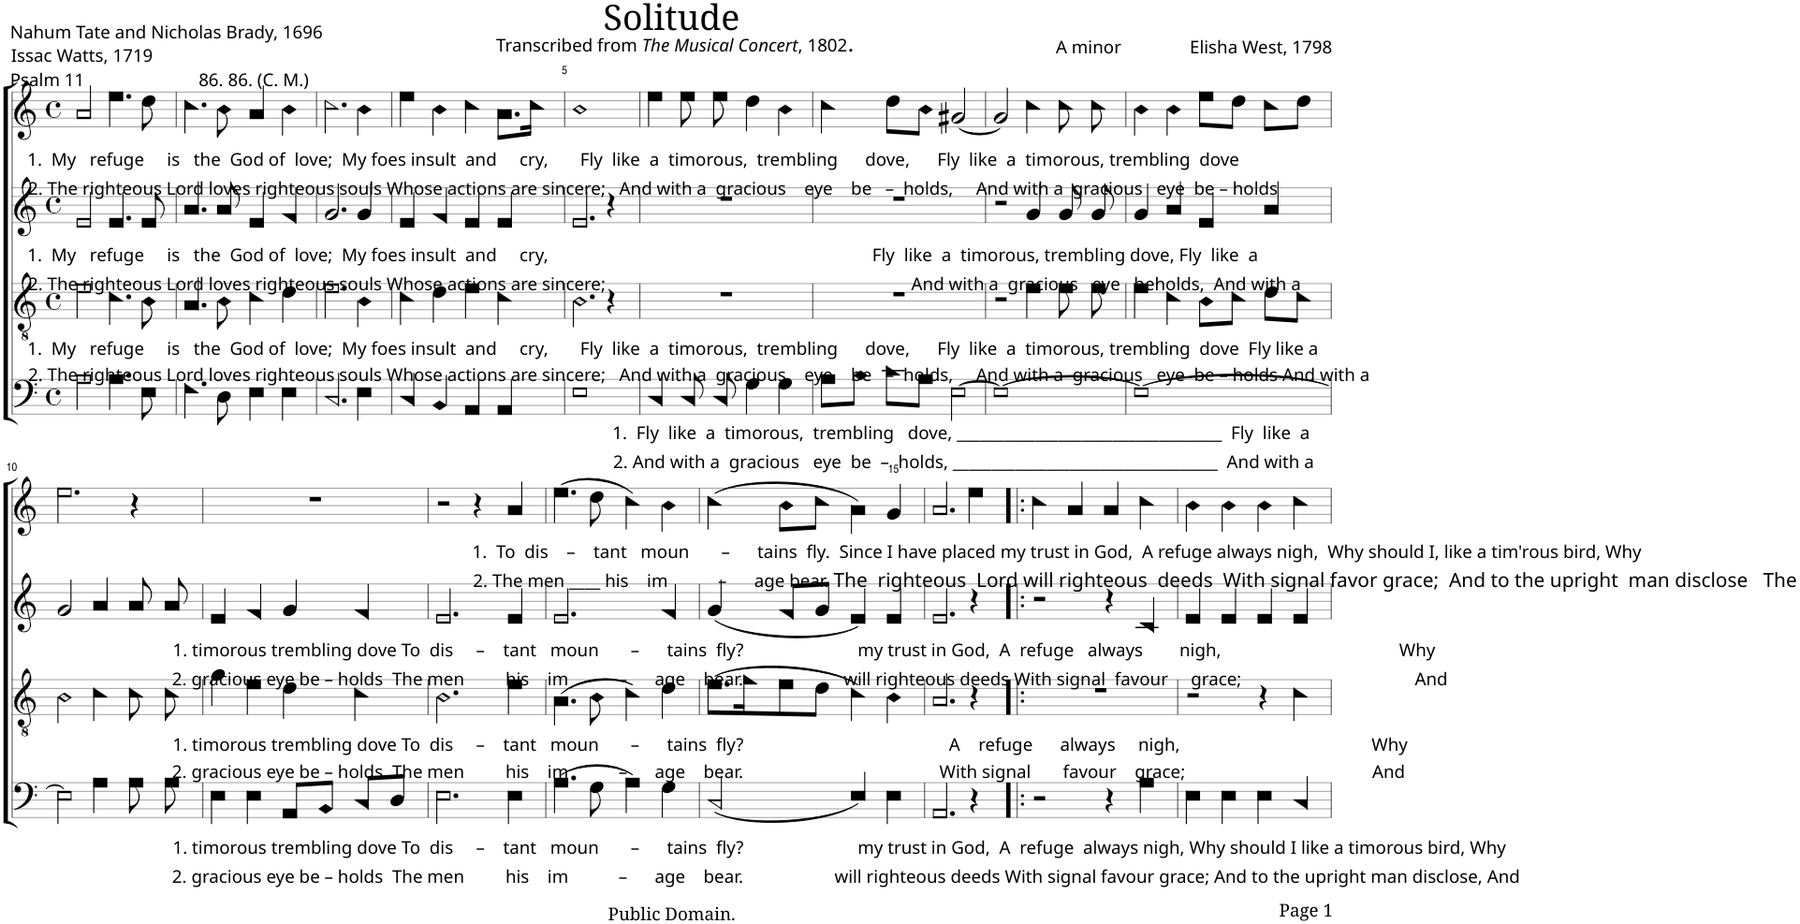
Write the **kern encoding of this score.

**kern	**kern	**kern	**kern
*part4	*part3	*part2	*part1
*staff4	*staff3	*staff2	*staff1
*I"Bass	*I"Tenor	*I"Voice	*I"Voice
*clefF4	*clefGv2	*clefG2	*clefG2
*k[]	*k[]	*k[]	*k[]
*M4/4	*M4/4	*M4/4	*M4/4
*met(c)	*met(c)	*met(c)	*met(c)
=1	=1	=1	=1
!	!	!	!LO:TX:b:t=1.  My   refuge     is   the  God of  love;  My foes insult  and     cry,       Fly  like  a  timorous,  trembling      dove,      Fly  like  a  timorous, trembling  dove
!	!	!	!LO:TX:b:t=2. The righteous Lord loves righteous souls Whose actions are sincere;   And with a  gracious    eye    be   –  holds,     And with a  gracious   eye  be – holds
!	!	!LO:TX:b:t=1.  My   refuge     is   the  God of  love;  My foes insult  and     cry,                                                                       Fly  like  a  timorous, trembling dove, Fly  like  a	!
!	!	!LO:TX:b:t=2. The righteous Lord loves righteous souls Whose actions are sincere;                                                                   And with a  gracious   eye   beholds,  And with a	!
!	!LO:TX:b:t=1.  My   refuge     is   the  God of  love;  My foes insult  and     cry,       Fly  like  a  timorous,  trembling      dove,      Fly  like  a  timorous, trembling  dove  Fly like a	!	!
!	!LO:TX:b:t=2. The righteous Lord loves righteous souls Whose actions are sincere;   And with a  gracious    eye    be   –  holds,     And with a  gracious   eye  be – holds And with a	!	!
2A!\	2e!\	2e!/	2a!/
4.A!\	4.c!\	4.e!/	4.ee!\
8E!\	8B!\	8e!/	8dd!\
=2	=2	=2	=2
4.F!\	4.A!/	4.a!/	4.cc!\
8D!\	8B!\	8a!/	8b!\
4E!\	4c!\	4e!/	4a!/
4E!\	4d!\	4f!/	4b!\
=3	=3	=3	=3
2.C!/	2.e!\	2.g!/	2.cc!\
4E!\	4B!\	4g!/	4b!\
=4	=4	=4	=4
4C!/	4c!\	4e!/	4ee!\
4BB!/	4d!\	4f!/	4b!\
4AA!/	4e!\	4e!/	4cc!\
4AA!/	4c!\	4e!/	8.a!\L
.	.	.	16cc!\Jk
=5	=5	=5	=5
1E!	2.B!\	2.e!/	1b!
.	4r	4r	.
=6	=6	=6	=6
!LO:TX:b:t=2. And with a  gracious   eye  be  –  holds, __________________________________  And with a	!	!	!
!LO:TX:b:t=1.  Fly  like  a  timorous,  trembling   dove, __________________________________  Fly  like  a	!	!	!
4C!/	1r	1r	4ee!\
8C!/	.	.	8ee!\
8C!/	.	.	8ee!\
4G!\	.	.	4dd!\
4G!\	.	.	4b!\
=7	=7	=7	=7
8A!\L	1r	1r	4cc!\
8B!\J	.	.	.
8c!\L	.	.	8dd!\L
8A!\J	.	.	8b!\J
[2E!\	.	.	[2g#X!/
=8	=8	=8	=8
1E!_	2r	2r	2g#!/]
.	4e!\	4g!/	4cc!\
.	8e!\	8g!/	8cc!\
.	8e!\	8g!/	8cc!\
=9	=9	=9	=9
1E!_	4e!\	4g!/	4b!\
.	4c!\	4a!/	4b!\
.	8B!\L	4e!/	8ee!\L
.	8c!\J	.	8dd!\J
.	8d!\L	4a!/	8cc!\L
.	8c!\J	.	8dd!\J
!!LO:LB:g=z
=10	=10	=10	=10
2E!\]	2B!\	2g!/	2.ee!\
4A!\	4c!\	4a!/	.
8A!\	8c!\	8a!/	4r
8A!\	8c!\	8a!/	.
=11	=11	=11	=11
!	!	!LO:TX:b:t=1. timorous trembling dove To  dis     –    tant   moun       –      tains  fly?                         my trust in God,  A  refuge   always        nigh,                                       Why	!
!	!	!LO:TX:b:t=2. gracious eye be – holds  The men         his    im           –      age    bear.                      will righteous deeds With signal  favour     grace;                                      And	!
!	!LO:TX:b:t=1. timorous trembling dove To  dis     –    tant   moun       –      tains  fly?                                             A    refuge      always     nigh,                                          Why	!	!
!	!LO:TX:b:t=2. gracious eye be – holds  The men         his    im           –      age    bear.                                           With signal       favour    grace;                                         And	!	!
!LO:TX:b:t=1. timorous trembling dove To  dis     –    tant   moun       –      tains  fly?                         my trust in God,  A  refuge  always nigh, Why should I like a timorous bird, Why	!	!	!
!LO:TX:b:t=2. gracious eye be – holds  The men         his    im           –      age    bear.                    will righteous deeds With signal favour grace; And to the upright man disclose, And	!	!	!
4E!\	4g!\	4e!/	1r
4E!\	4e!\	4f!/	.
8AA!/L	4d!\	4g!/	.
8BB!/J	.	.	.
8C!/L	4c!\	4f!/	.
8D!/J	.	.	.
=12	=12	=12	=12
2.E!\	2.B!\	2.e!/	2r
.	.	.	4r
!	!	!	!LO:TX:b:t=1.  To  dis    –    tant   moun       –      tains  fly.  Since I have placed my trust in God,  A refuge always nigh,  Why should I, like a tim'rous bird, Why
!	!	!	!LO:TX:b:t=2. The men ____ his    im           –      age bear.
!	!	!	!LO:TX:b:t=The  righteous  Lord will righteous  deeds  With signal favor grace;  And to the upright  man disclose   The
4E!\	4e!\	4e!/	4a!/
=13	=13	=13	=13
(4.A!\	(4.A!\	2.e!/	(4.ee!\
8G!\	8B!\	.	8dd!\
4A!\)	4c!\)	.	4cc!\)
4G!\	4d!\	4f!/	4b!\
=14	=14	=14	=14
(2C!/	(8.e!\L	(4g!/	(4cc!\
.	16f!\K	.	.
.	8e!\	8f!/L	8b!\L
.	8d!\J	8g!/J	8cc!\J
4E!/)	4c!\)	4e!/)	4a!\)
4E!\	4B!\	4e!/	4g!/
=15	=15	=15	=15
2.AA!/	2.A!/	2.e!/	2.a!/
4r	4r	4r	4ee!\
=16!|:	=16!|:	=16!|:	=16!|:
2r	1r	2r	4cc!\
.	.	.	4a!/
4r	.	4r	4a!/
4A!\	.	4c!/	4cc!\
=17	=17	=17	=17
4E!\	2r	4e!/	4b!\
4E!\	.	4e!/	4b!\
4E!\	4r	4e!/	4b!\
4C!/	4c!\	4e!/	4cc!\
=	=	=	=
*-	*-	*-	*-
